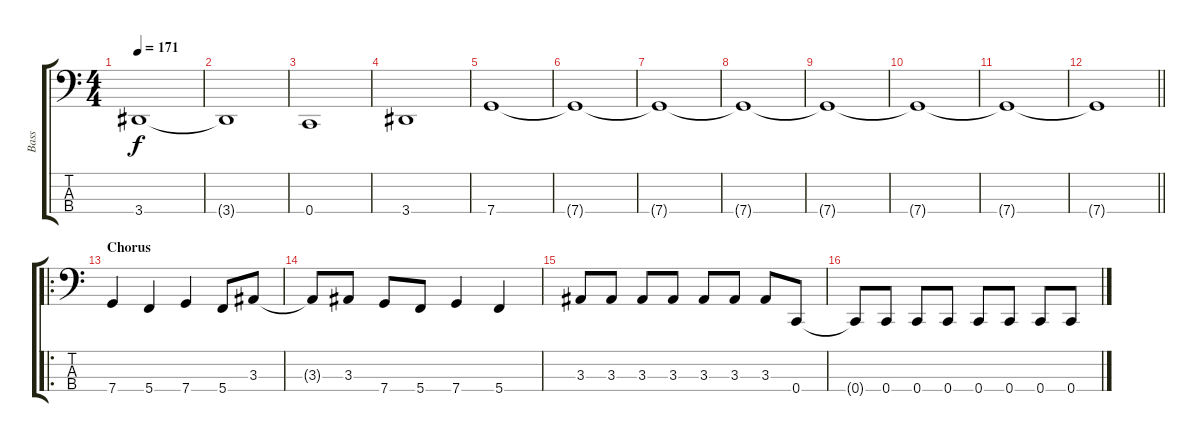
\track ("Bass" "Bass") {instrument electricbasspick}
\staff {score tabs}
\tuning (F2 C2 G1 C1) {hide}
\ts (4 4)
\tempo 171
\clef f4
\ks c
3.4.1{dy f} |
3.4{t}.1 |
0.4.1 |
3.4.1 |
7.4.1 |
7.4{t}.1 |
7.4{t}.1 |
7.4{t}.1 |
7.4{t}.1 |
7.4{t}.1 |
7.4{t}.1 |
\barLineRight lightlight
7.4{t}.1 |
\ro
\section ("" "Chorus")
7.4.4 5.4.4 7.4.4 5.4.8 3.3.8 |
3.3{t}.8 3.3.8 7.4.8 5.4.8 7.4.4 5.4.4 |
3.3.8 3.3.8 3.3.8 3.3.8 3.3.8 3.3.8 3.3.8 0.4.8 |
0.4{t}.8 0.4.8 0.4.8 0.4.8 0.4.8 0.4.8 0.4.8 0.4.8
